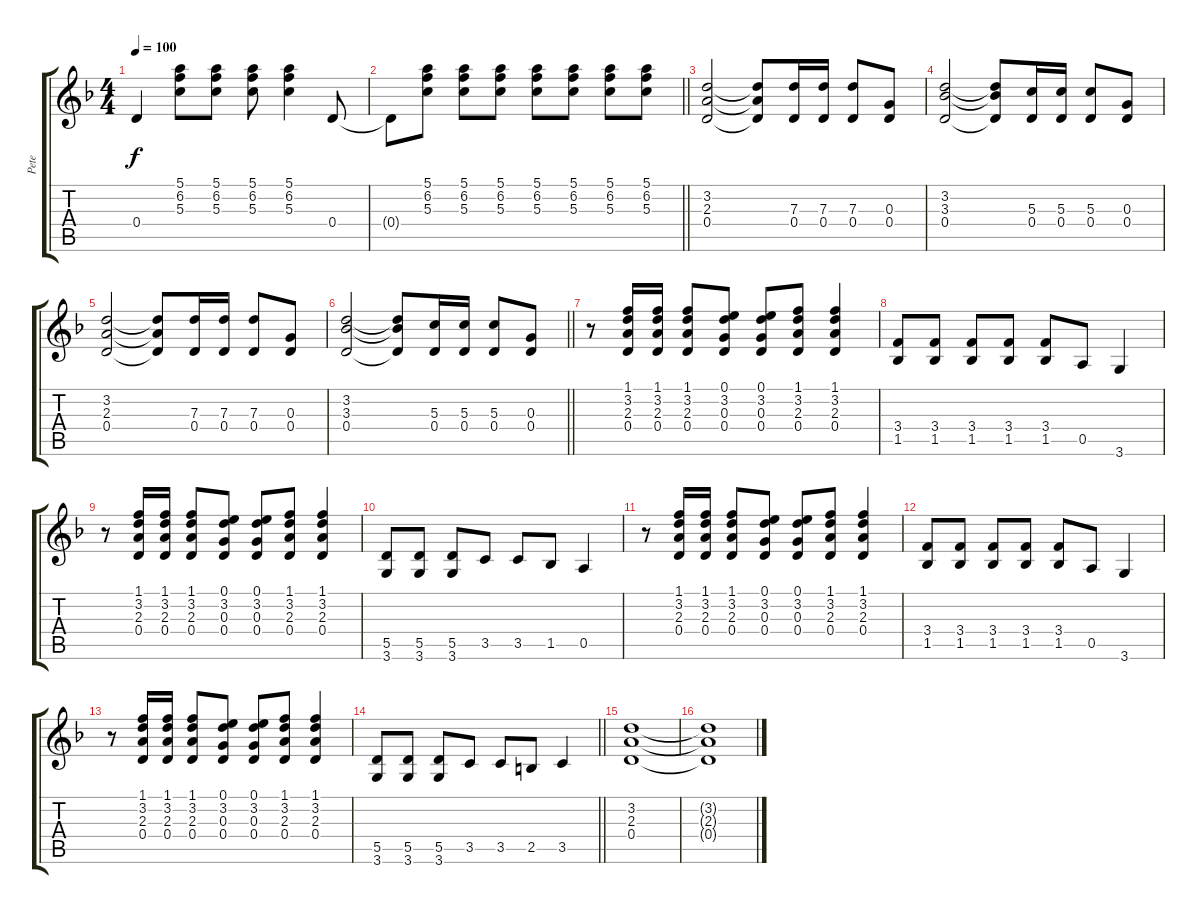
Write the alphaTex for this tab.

\track ("Pete" "Pete") {instrument distortionguitar}
\staff {score tabs}
\tuning (E4 B3 G3 D3 A2 E2) {hide}
\ts (4 4)
\tempo 100
\clef g2
\ks dminor
0.4{t}.4{dy f} (5.1 6.2 5.3).8 (5.1 6.2 5.3).8 (5.1 6.2 5.3).8 (5.1 6.2 5.3).4 0.4.8 |
\barLineRight lightlight
0.4{t}.8 (5.1 6.2 5.3).8 (5.1 6.2 5.3).8 (5.1 6.2 5.3).8 (5.1 6.2 5.3).8 (5.1 6.2 5.3).8 (5.1 6.2 5.3).8 (5.1 6.2 5.3).8 |
(3.2 2.3 0.4).2 (3.2{t} 2.3{t} 0.4{t}).8 (7.3 0.4).16 (7.3 0.4).16 (7.3 0.4).8 (0.3 0.4).8 |
(3.2 3.3 0.4).2 (3.2{t} 3.3{t} 0.4{t}).8 (5.3 0.4).16 (5.3 0.4).16 (5.3 0.4).8 (0.3 0.4).8 |
(3.2 2.3 0.4).2 (3.2{t} 2.3{t} 0.4{t}).8 (7.3 0.4).16 (7.3 0.4).16 (7.3 0.4).8 (0.3 0.4).8 |
\barLineRight lightlight
(3.2 3.3 0.4).2 (3.2{t} 3.3{t} 0.4{t}).8 (5.3 0.4).16 (5.3 0.4).16 (5.3 0.4).8 (0.3 0.4).8 |
r.8 (1.1 3.2 2.3 0.4).16 (1.1 3.2 2.3 0.4).16 (1.1 3.2 2.3 0.4).8 (0.1 3.2 0.3 0.4).8 (0.1 3.2 0.3 0.4).8 (1.1 3.2 2.3 0.4).8 (1.1 3.2 2.3 0.4).4 |
(3.4 1.5).8 (3.4 1.5).8 (3.4 1.5).8 (3.4 1.5).8 (3.4 1.5).8 0.5.8 3.6.4 |
r.8 (1.1 3.2 2.3 0.4).16 (1.1 3.2 2.3 0.4).16 (1.1 3.2 2.3 0.4).8 (0.1 3.2 0.3 0.4).8 (0.1 3.2 0.3 0.4).8 (1.1 3.2 2.3 0.4).8 (1.1 3.2 2.3 0.4).4 |
(5.5 3.6).8 (5.5 3.6).8 (5.5 3.6).8 3.5.8 3.5.8 1.5.8 0.5.4 |
r.8 (1.1 3.2 2.3 0.4).16 (1.1 3.2 2.3 0.4).16 (1.1 3.2 2.3 0.4).8 (0.1 3.2 0.3 0.4).8 (0.1 3.2 0.3 0.4).8 (1.1 3.2 2.3 0.4).8 (1.1 3.2 2.3 0.4).4 |
(3.4 1.5).8 (3.4 1.5).8 (3.4 1.5).8 (3.4 1.5).8 (3.4 1.5).8 0.5.8 3.6.4 |
r.8 (1.1 3.2 2.3 0.4).16 (1.1 3.2 2.3 0.4).16 (1.1 3.2 2.3 0.4).8 (0.1 3.2 0.3 0.4).8 (0.1 3.2 0.3 0.4).8 (1.1 3.2 2.3 0.4).8 (1.1 3.2 2.3 0.4).4 |
\barLineRight lightlight
(5.5 3.6).8 (5.5 3.6).8 (5.5 3.6).8 3.5.8 3.5.8 2.5.8 3.5.4 |
(3.2 2.3 0.4).1 |
(3.2{t} 2.3{t} 0.4{t}).1
